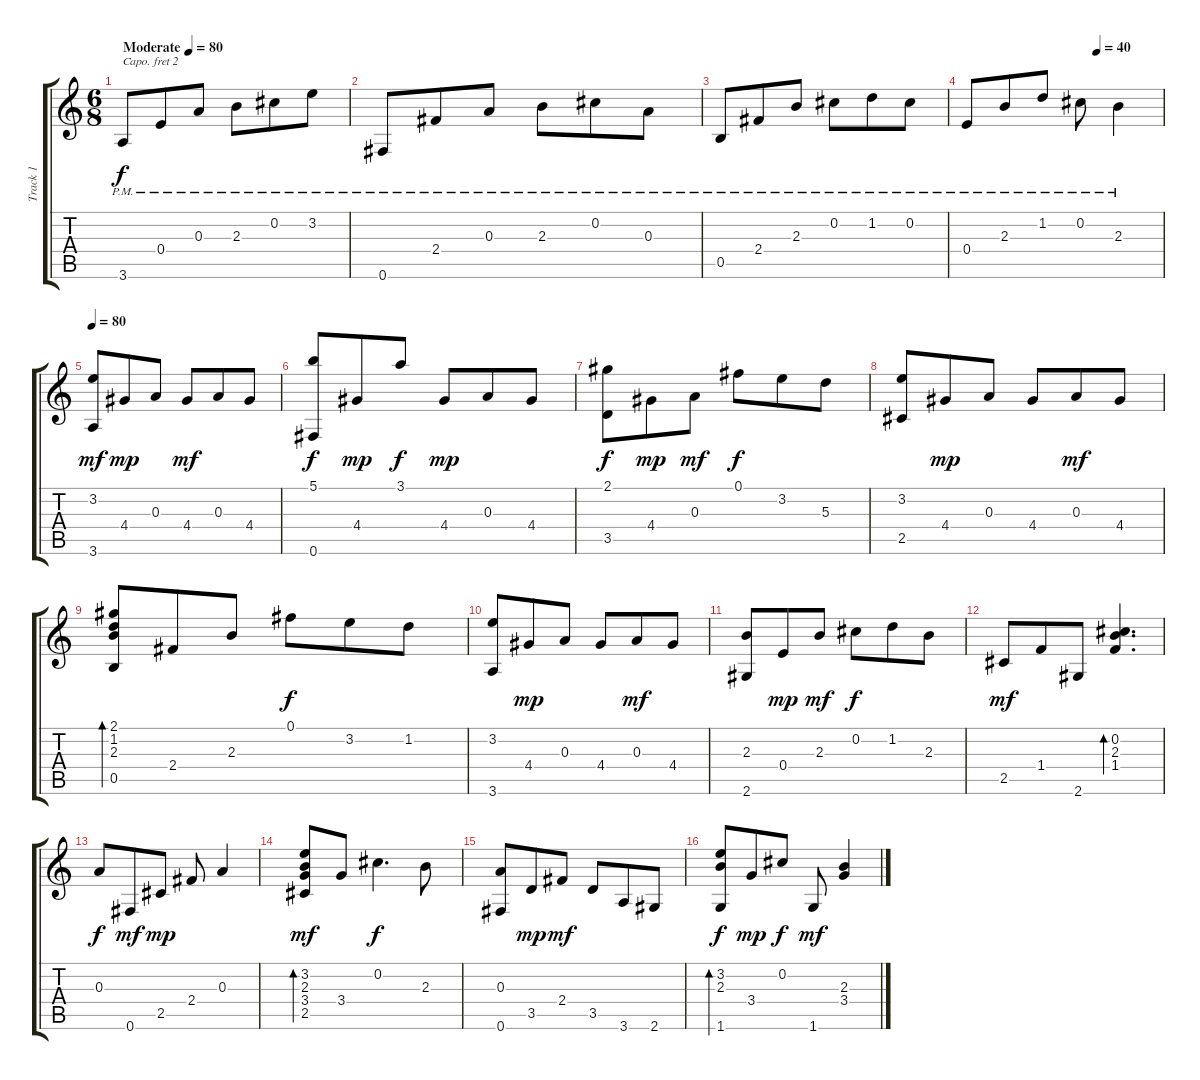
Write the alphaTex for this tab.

\track ("Track 1" "Track 1") {instrument acousticguitarsteel}
\staff {score tabs}
\capo 2
\tuning (E4 B3 G3 D3 A2 E2) {hide}
\ts (6 8)
\tempo (80 "Moderate")
\clef g2
\ks c
3.6{pm}.8{txt "" dy f instrument acousticguitarsteel} 0.4{pm}.8 0.3{pm}.8 2.3{pm}.8 0.2{pm}.8 3.2{pm}.8 |
0.6{pm}.8 2.4{pm}.8 0.3{pm}.8 2.3{pm}.8 0.2{pm}.8 0.3{pm}.8 |
0.5{pm}.8 2.4{pm}.8 2.3{pm}.8 0.2{pm}.8 1.2{pm}.8 0.2{pm}.8 |
\tempo (40 0.6666666666666666)
0.4{pm}.8 2.3{pm}.8 1.2{pm}.8 0.2{pm}.8 2.3{pm}.4 |
\tempo 80
(3.2 3.6).8{dy mf} 4.4.8{dy mp} 0.3.8 4.4.8{dy mf} 0.3.8 4.4.8 |
(5.1 0.6).8{dy f} 4.4.8{dy mp} 3.1.8{dy f} 4.4.8{dy mp} 0.3.8 4.4.8 |
(2.1 3.5).8{dy f} 4.4.8{dy mp} 0.3.8{dy mf} 0.1.8{dy f} 3.2.8 5.3.8 |
(3.2 2.5).8 4.4.8{dy mp} 0.3.8 4.4.8 0.3.8{dy mf} 4.4.8 |
(2.1 1.2 2.3 0.5).8{bd 60} 2.4.8 2.3.8 0.1.8{dy f} 3.2.8 1.2.8 |
(3.2 3.6).8 4.4.8{dy mp} 0.3.8 4.4.8 0.3.8{dy mf} 4.4.8 |
(2.3 2.6).8 0.4.8{dy mp} 2.3.8{dy mf} 0.2.8{dy f} 1.2.8 2.3.8 |
2.5.8{dy mf} 1.4.8 2.6.8 (0.2 2.3 1.4).4{d bd 60} |
0.3.8{dy f} 0.6.8{dy mf} 2.5.8{dy mp} 2.4.8 0.3.4 |
(3.2 2.3 3.4 2.5).8{bd 60 dy mf} 3.4.8 0.2.4{d dy f} 2.3.8 |
(0.3 0.6).8 3.5.8{dy mp} 2.4.8{dy mf} 3.5.8 3.6.8 2.6.8 |
(3.2 2.3 1.6).8{bd 60 dy f} 3.4.8{dy mp} 0.2.8{dy f} 1.6.8{dy mf} (2.3 3.4).4
